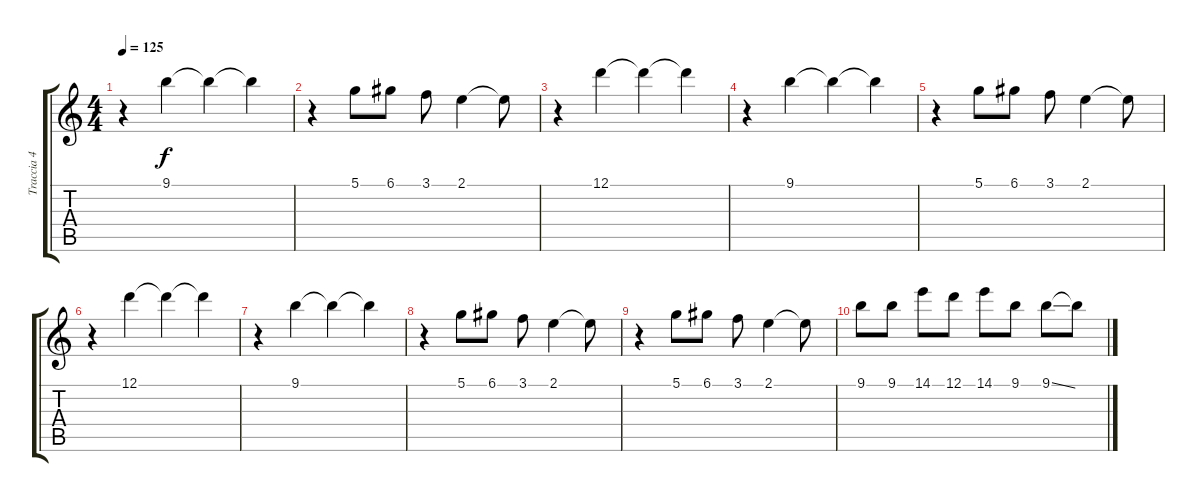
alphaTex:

\track ("Traccia 4" "Traccia 4") {instrument electricguitarclean}
\staff {score tabs}
\tuning (D4 A3 F3 C3 G2 C2) {hide}
\ts (4 4)
\tempo 125
\clef g2
\ks c
r.4{dy f} 9.1.4 9.1{t}.4 9.1{t}.4 |
r.4 5.1.8 6.1.8 3.1.8 2.1.4 2.1{t}.8 |
r.4 12.1.4 12.1{t}.4 12.1{t}.4 |
r.4 9.1.4 9.1{t}.4 9.1{t}.4 |
r.4 5.1.8 6.1.8 3.1.8 2.1.4 2.1{t}.8 |
r.4 12.1.4 12.1{t}.4 12.1{t}.4 |
r.4 9.1.4 9.1{t}.4 9.1{t}.4 |
r.4 5.1.8 6.1.8 3.1.8 2.1.4 2.1{t}.8 |
r.4 5.1.8 6.1.8 3.1.8 2.1.4 2.1{t}.8 |
9.1.8 9.1.8 14.1.8 12.1.8 14.1.8 9.1.8 9.1{ss}.8 9.1{t}.8
